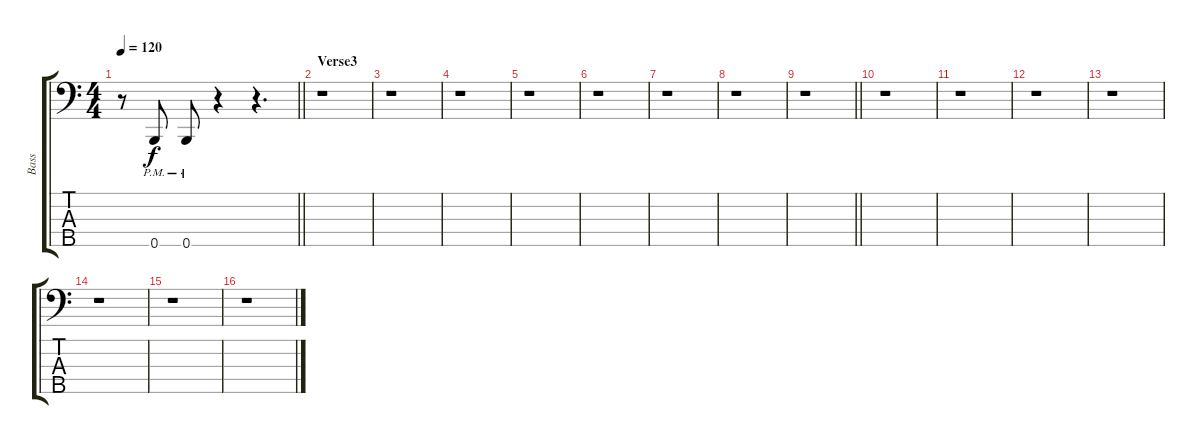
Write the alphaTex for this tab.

\track ("Bass" "Bass") {instrument electricbasspick}
\staff {score tabs}
\tuning (Gb2 E2 B1 Gb1 B0) {hide}
\ts (4 4)
\tempo 120
\clef f4
\barLineRight lightlight
\ks c
r.8{dy f} 0.5{pm}.8 0.5{pm}.8 r.4 r.4{d} |
\section ("" "Verse3")
r.1 |
r.1 |
r.1 |
r.1 |
r.1 |
r.1 |
r.1 |
\barLineRight lightlight
r.1 |
\section ("" "")
r.1 |
r.1 |
r.1 |
r.1 |
r.1 |
r.1 |
r.1
